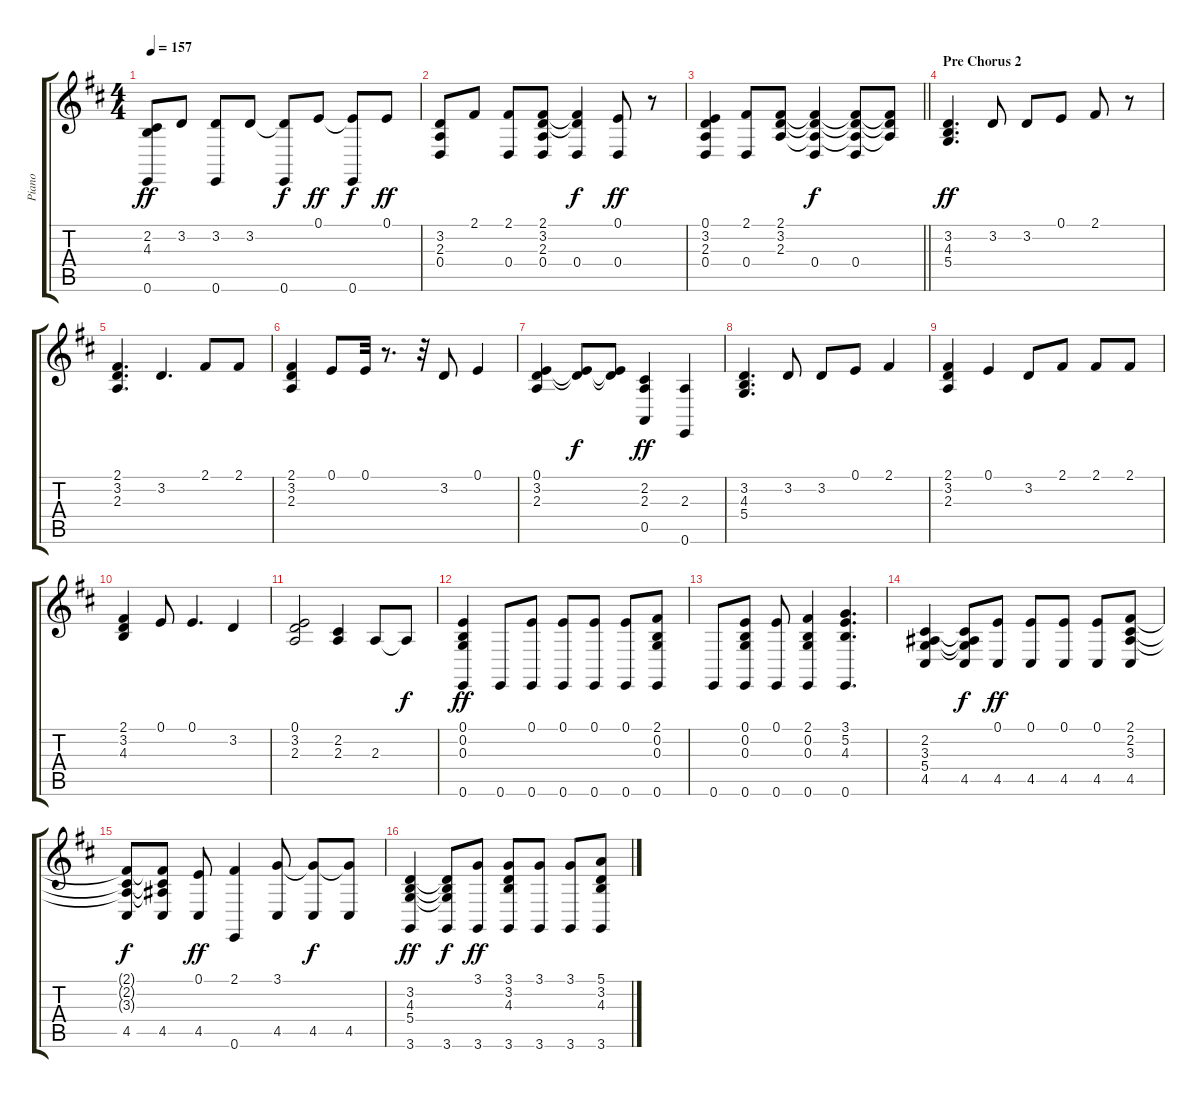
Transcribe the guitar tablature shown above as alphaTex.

\track ("Piano" "Piano") {instrument brightacousticpiano}
\staff {score tabs}
\tuning (E4 B3 G3 D3 A2 E2) {hide}
\ts (4 4)
\tempo 157
\clef g2
\ks d
(2.2 4.3 0.6).8{dy ff} 3.2.8 (3.2 0.6).8 3.2.8 (3.2{t} 0.6).8{dy f} 0.1.8{dy ff} (0.1{t} 0.6).8{dy f} 0.1.8{dy ff} |
(3.2 2.3 0.4).8 2.1.8 (2.1 0.4).8 (2.1 3.2 2.3 0.4).8 (2.1{t} 3.2{t} 0.4).4{dy f} (0.1 0.4).8{dy ff} r.8 |
\barLineRight lightlight
(0.1 3.2 2.3 0.4).4 (2.1 0.4).8 (2.1 3.2 2.3).8 (2.1{t} 3.2{t} 2.3{t} 0.4).4{dy f} (2.1{t} 3.2{t} 2.3{t} 0.4).8 (2.1{t} 3.2{t} 2.3{t}).8 |
\section ("" "Pre Chorus 2")
(3.2 4.3 5.4).4{d dy ff} 3.2.8 3.2.8 0.1.8 2.1.8 r.8 |
(2.1 3.2 2.3).4{d} 3.2.4{d} 2.1.8 2.1.8 |
(2.1 3.2 2.3).4 0.1.8 0.1.32 r.8{d} r.32 3.2.8 0.1.4 |
(0.1 3.2 2.3).4 (0.1{t} 3.2{t}).8{dy f} (0.1{t} 3.2{t}).8 (2.2 2.3 0.5).4{dy ff} (2.3 0.6).4 |
(3.2 4.3 5.4).4{d} 3.2.8 3.2.8 0.1.8 2.1.4 |
(2.1 3.2 2.3).4 0.1.4 3.2.8 2.1.8 2.1.8 2.1.8 |
(2.1 3.2 4.3).4 0.1.8 0.1.4{d} 3.2.4 |
(0.1 3.2 2.3).2 (2.2 2.3).4 2.3.8 2.3{t}.8{dy f} |
(0.1 0.2 0.3 0.6).4{dy ff} 0.6.8 (0.1 0.6).8 (0.1 0.6).8 (0.1 0.6).8 (0.1 0.6).8 (2.1 0.2 0.3 0.6).8 |
0.6.8 (0.1 0.2 0.3 0.6).8 (0.1 0.6).8 (2.1 0.2 0.3 0.6).4 (3.1 5.2 4.3 0.6).4{d} |
(2.2 3.3 5.4 4.5).4 (2.2{t} 3.3{t} 5.4{t} 4.5).8{dy f} (0.1 4.5).8{dy ff} (0.1 4.5).8 (0.1 4.5).8 (0.1 4.5).8 (2.1 2.2 3.3 4.5).8 |
(2.1{t} 2.2{t} 3.3{t} 4.5).8{dy f} (2.1{t} 2.2{t} 3.3{t} 4.5).8 (0.1 4.5).8{dy ff} (2.1 0.6).4 (3.1 4.5).8 (3.1{t} 4.5).8{dy f} (3.1{t} 4.5).8 |
(3.2 4.3 5.4 3.6).4{dy ff} (3.2{t} 4.3{t} 5.4{t} 3.6).8{dy f} (3.1 3.6).8{dy ff} (3.1 3.2 4.3 3.6).8 (3.1 3.6).8 (3.1 3.6).8 (5.1 3.2 4.3 3.6).8
